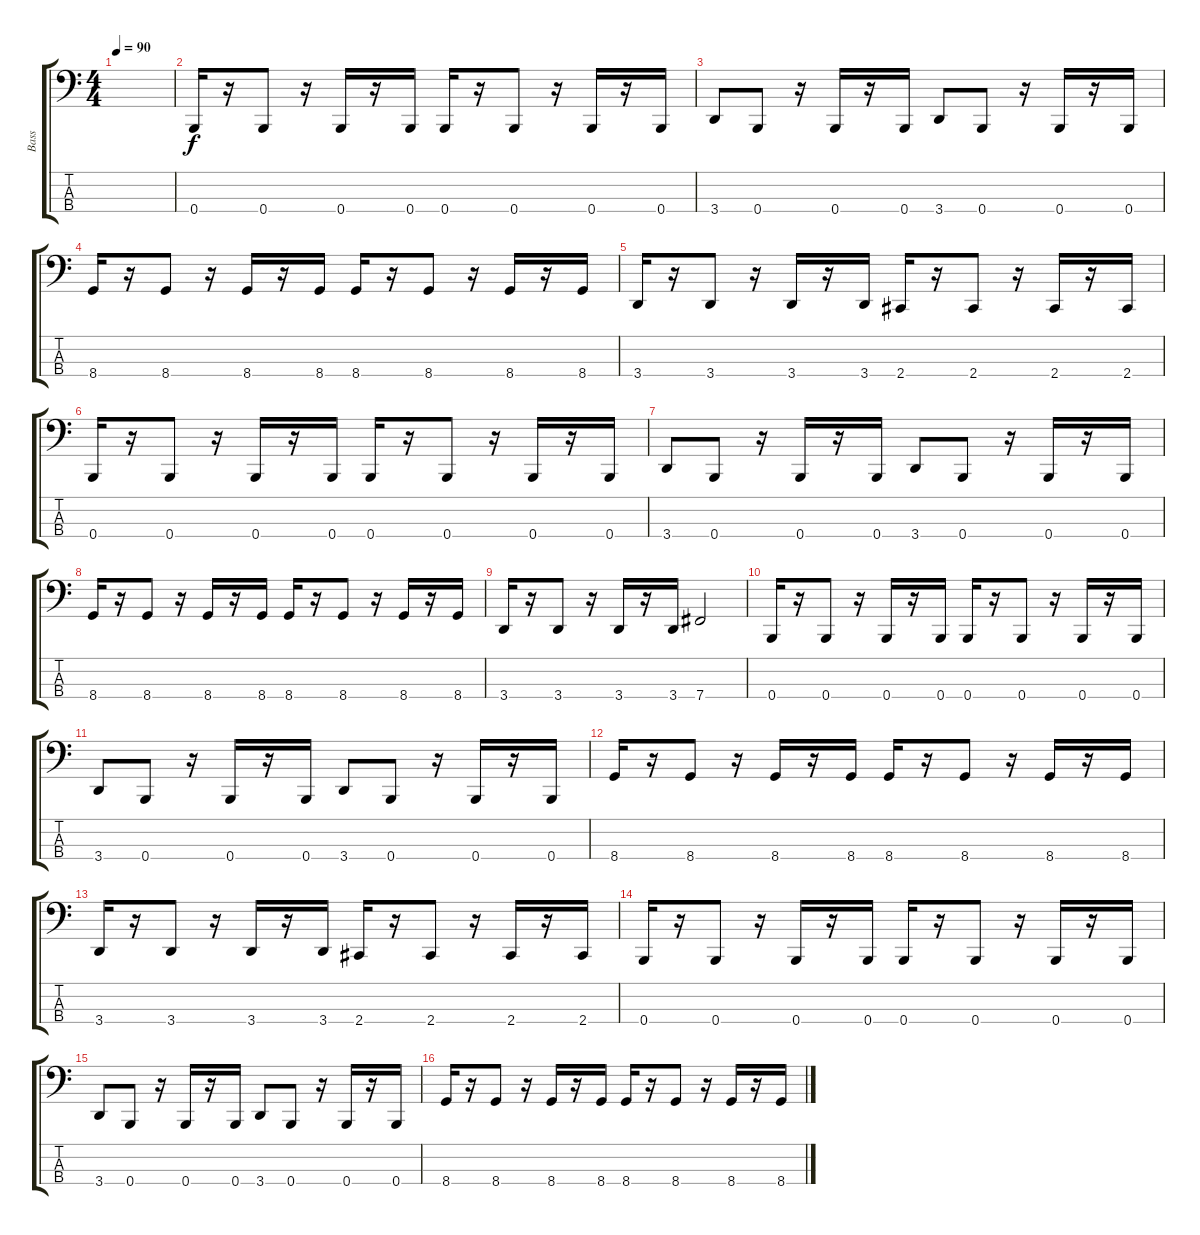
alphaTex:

\track ("Bass" "Bass") {instrument electricbasspick}
\staff {score tabs}
\tuning (E2 B1 Gb1 B0) {hide}
\ts (4 4)
\tempo 90
\clef f4
\ks c
|
0.4.16 r.16 0.4.8 r.16 0.4.16 r.16 0.4.16 0.4.16 r.16 0.4.8 r.16 0.4.16 r.16 0.4.16 |
3.4.8 0.4.8 r.16 0.4.16 r.16 0.4.16 3.4.8 0.4.8 r.16 0.4.16 r.16 0.4.16 |
8.4.16 r.16 8.4.8 r.16 8.4.16 r.16 8.4.16 8.4.16 r.16 8.4.8 r.16 8.4.16 r.16 8.4.16 |
3.4.16 r.16 3.4.8 r.16 3.4.16 r.16 3.4.16 2.4.16 r.16 2.4.8 r.16 2.4.16 r.16 2.4.16 |
0.4.16 r.16 0.4.8 r.16 0.4.16 r.16 0.4.16 0.4.16 r.16 0.4.8 r.16 0.4.16 r.16 0.4.16 |
3.4.8 0.4.8 r.16 0.4.16 r.16 0.4.16 3.4.8 0.4.8 r.16 0.4.16 r.16 0.4.16 |
8.4.16 r.16 8.4.8 r.16 8.4.16 r.16 8.4.16 8.4.16 r.16 8.4.8 r.16 8.4.16 r.16 8.4.16 |
3.4.16 r.16 3.4.8 r.16 3.4.16 r.16 3.4.16 7.4.2 |
0.4.16 r.16 0.4.8 r.16 0.4.16 r.16 0.4.16 0.4.16 r.16 0.4.8 r.16 0.4.16 r.16 0.4.16 |
3.4.8 0.4.8 r.16 0.4.16 r.16 0.4.16 3.4.8 0.4.8 r.16 0.4.16 r.16 0.4.16 |
8.4.16 r.16 8.4.8 r.16 8.4.16 r.16 8.4.16 8.4.16 r.16 8.4.8 r.16 8.4.16 r.16 8.4.16 |
3.4.16 r.16 3.4.8 r.16 3.4.16 r.16 3.4.16 2.4.16 r.16 2.4.8 r.16 2.4.16 r.16 2.4.16 |
0.4.16 r.16 0.4.8 r.16 0.4.16 r.16 0.4.16 0.4.16 r.16 0.4.8 r.16 0.4.16 r.16 0.4.16 |
3.4.8 0.4.8 r.16 0.4.16 r.16 0.4.16 3.4.8 0.4.8 r.16 0.4.16 r.16 0.4.16 |
8.4.16 r.16 8.4.8 r.16 8.4.16 r.16 8.4.16 8.4.16 r.16 8.4.8 r.16 8.4.16 r.16 8.4.16
